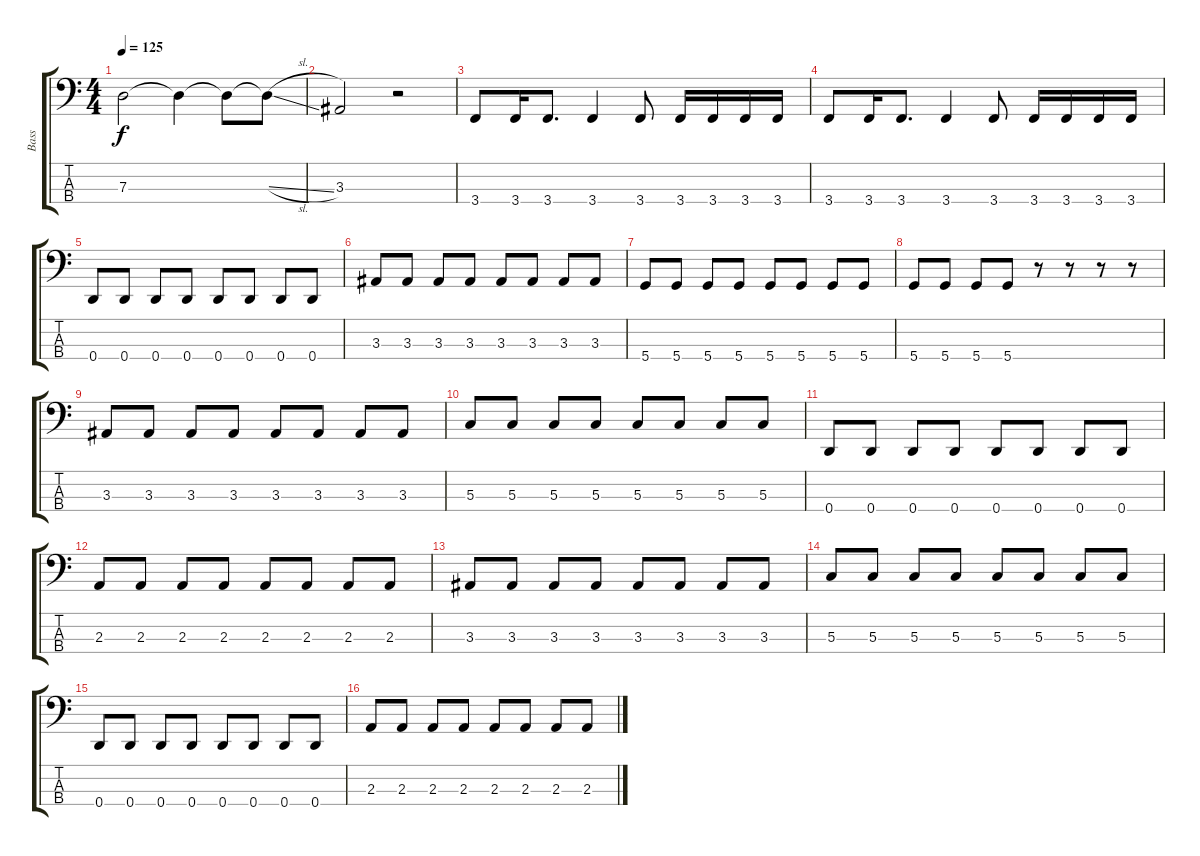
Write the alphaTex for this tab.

\track ("Bass" "Bass") {instrument electricbassfinger}
\staff {score tabs}
\tuning (F2 C2 G1 D1) {hide}
\ts (4 4)
\tempo 125
\clef f4
\ks c
7.3.2{dy f} 7.3{t}.4 7.3{t}.8 7.3{sl t}.8 |
3.3.2 r.2 |
3.4.8 3.4.16 3.4.8{d} 3.4.4 3.4.8 3.4.16 3.4.16 3.4.16 3.4.16 |
3.4.8 3.4.16 3.4.8{d} 3.4.4 3.4.8 3.4.16 3.4.16 3.4.16 3.4.16 |
0.4.8 0.4.8 0.4.8 0.4.8 0.4.8 0.4.8 0.4.8 0.4.8 |
3.3.8 3.3.8 3.3.8 3.3.8 3.3.8 3.3.8 3.3.8 3.3.8 |
5.4.8 5.4.8 5.4.8 5.4.8 5.4.8 5.4.8 5.4.8 5.4.8 |
5.4.8 5.4.8 5.4.8 5.4.8 r.8 r.8 r.8 r.8 |
3.3.8 3.3.8 3.3.8 3.3.8 3.3.8 3.3.8 3.3.8 3.3.8 |
5.3.8 5.3.8 5.3.8 5.3.8 5.3.8 5.3.8 5.3.8 5.3.8 |
0.4.8 0.4.8 0.4.8 0.4.8 0.4.8 0.4.8 0.4.8 0.4.8 |
2.3.8 2.3.8 2.3.8 2.3.8 2.3.8 2.3.8 2.3.8 2.3.8 |
3.3.8 3.3.8 3.3.8 3.3.8 3.3.8 3.3.8 3.3.8 3.3.8 |
5.3.8 5.3.8 5.3.8 5.3.8 5.3.8 5.3.8 5.3.8 5.3.8 |
0.4.8 0.4.8 0.4.8 0.4.8 0.4.8 0.4.8 0.4.8 0.4.8 |
2.3.8 2.3.8 2.3.8 2.3.8 2.3.8 2.3.8 2.3.8 2.3.8
